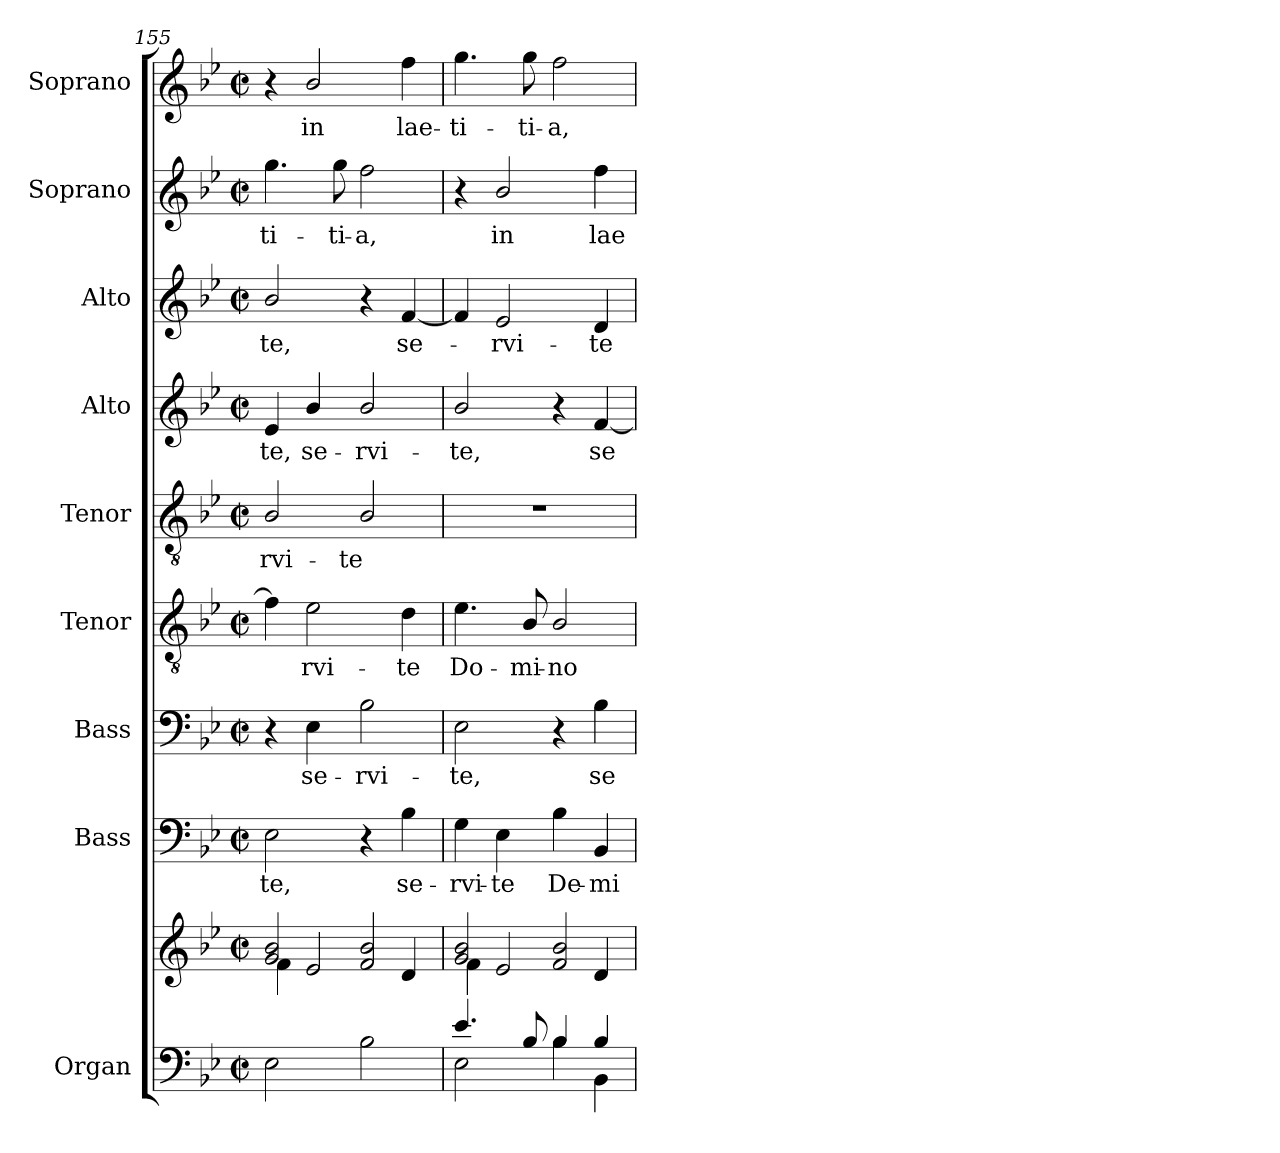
**kern	**kern	**kern	**text	**kern	**text	**kern	**text	**kern	**text	**kern	**text	**kern	**text	**kern	**text	**kern	**text
*part9	*part9	*part8	*part8	*part7	*part7	*part6	*part6	*part5	*part5	*part4	*part4	*part3	*part3	*part2	*part2	*part1	*part1
*staff10	*staff9	*staff8	*staff8	*staff7	*staff7	*staff6	*staff6	*staff5	*staff5	*staff4	*staff4	*staff3	*staff3	*staff2	*staff2	*staff1	*staff1
*I"Organ	*	*I"Bass	*	*I"Bass	*	*I"Tenor	*	*I"Tenor	*	*I"Alto	*	*I"Alto	*	*I"Soprano	*	*I"Soprano	*
*I'Organ.	*	*I'B.	*	*I'B.	*	*I'T.	*	*I'T.	*	*I'A.	*	*I'A.	*	*I'S.	*	*I'S.	*
*clefF4	*clefG2	*clefF4	*	*clefF4	*	*clefGv2	*	*clefGv2	*	*clefG2	*	*clefG2	*	*clefG2	*	*clefG2	*
*	*	*	*	*	*	*ITrd7c12	*	*ITrd7c12	*	*	*	*	*	*	*	*	*
*k[b-e-]	*k[b-e-]	*k[b-e-]	*	*k[b-e-]	*	*k[b-e-]	*	*k[b-e-]	*	*k[b-e-]	*	*k[b-e-]	*	*k[b-e-]	*	*k[b-e-]	*
*B-:	*B-:	*B-:	*	*B-:	*	*B-:	*	*B-:	*	*B-:	*	*B-:	*	*B-:	*	*B-:	*
*M2/2	*M2/2	*M2/2	*	*M2/2	*	*M2/2	*	*M2/2	*	*M2/2	*	*M2/2	*	*M2/2	*	*M2/2	*
*met(c|)	*met(c|)	*met(c|)	*	*met(c|)	*	*met(c|)	*	*met(c|)	*	*met(c|)	*	*met(c|)	*	*met(c|)	*	*met(c|)	*
=155	=155	=155	=155	=155	=155	=155	=155	=155	=155	=155	=155	=155	=155	=155	=155	=155	=155
*	*^	*	*	*	*	*	*	*	*	*	*	*	*	*	*	*	*
!	!	!	!	!LO:LY:b:color=#000000	!	!	!	!	!	!	!	!	!	!	!	!	!	!
!	!	!	!	!	!	!	!	!	!	!LO:LY:b:color=#000000	!	!	!	!	!	!	!	!
!	!	!	!	!	!	!	!	!	!	!	!	!LO:LY:b:color=#000000	!	!	!	!	!	!
!	!	!	!	!	!	!	!	!	!	!	!	!	!	!LO:LY:b:color=#000000	!	!	!	!
!	!	!	!	!	!	!	!	!	!	!	!	!	!	!	!	!LO:LY:b:color=#000000	!	!
2E-i\	2gi/ 2b-i	4fi\	2E-i\	-te,	4r	.	4Fi\]	.	2BB-i/	-rvi-	4e-i/	-te,	2b-i/	-te,	4.ggi\	-ti-	4r	.
!	!	!	!	!	!	!LO:LY:b:color=#000000	!	!	!	!	!	!	!	!	!	!	!	!
!	!	!	!	!	!	!	!	!LO:LY:b:color=#000000	!	!	!	!	!	!	!	!	!	!
!	!	!	!	!	!	!	!	!	!	!	!	!LO:LY:b:color=#000000	!	!	!	!	!	!
!	!	!	!	!	!	!	!	!	!	!	!	!	!	!	!	!	!	!LO:LY:b:color=#000000
.	.	2e-i/	.	.	4E-i\	se-	2E-i\	-rvi-	.	.	4b-i/	se-	.	.	.	.	2b-i/	in
!	!	!	!	!	!	!	!	!	!	!	!	!	!	!	!	!LO:LY:b:color=#000000	!	!
.	.	.	.	.	.	.	.	.	.	.	.	.	.	.	8ggi\	-ti-	.	.
!	!	!	!	!	!	!LO:LY:b:color=#000000	!	!	!	!	!	!	!	!	!	!	!	!
!	!	!	!	!	!	!	!	!	!	!LO:LY:b:color=#000000	!	!	!	!	!	!	!	!
!	!	!	!	!	!	!	!	!	!	!	!	!LO:LY:b:color=#000000	!	!	!	!	!	!
!	!	!	!	!	!	!	!	!	!	!	!	!	!	!	!	!LO:LY:b:color=#000000	!	!
2B-i\	2fi/ 2b-i	.	4r	.	2B-i\	-rvi-	.	.	2BB-i/	-te	2b-i/	-rvi-	4r	.	2ffi\	-a,	.	.
!	!	!	!	!LO:LY:b:color=#000000	!	!	!	!	!	!	!	!	!	!	!	!	!	!
!	!	!	!	!	!	!	!	!LO:LY:b:color=#000000	!	!	!	!	!	!	!	!	!	!
!	!	!	!	!	!	!	!	!	!	!	!	!	!	!LO:LY:b:color=#000000	!	!	!	!
!	!	!	!	!	!	!	!	!	!	!	!	!	!	!	!	!	!	!LO:LY:b:color=#000000
.	.	4di/	4B-i\	se-	.	.	4Di\	-te	.	.	.	.	[4fi/	se-	.	.	4ffi\	lae-
=156	=156	=156	=156	=156	=156	=156	=156	=156	=156	=156	=156	=156	=156	=156	=156	=156	=156	=156
*^	*	*	*	*	*	*	*	*	*	*	*	*	*	*	*	*	*	*
!	!	!	!	!	!LO:LY:b:color=#000000	!	!	!	!	!	!	!	!	!	!	!	!	!	!
!	!	!	!	!	!	!	!LO:LY:b:color=#000000	!	!	!	!	!	!	!	!	!	!	!	!
!	!	!	!	!	!	!	!	!	!LO:LY:b:color=#000000	!	!	!	!	!	!	!	!	!	!
!	!	!	!	!	!	!	!	!	!	!	!	!	!LO:LY:b:color=#000000	!	!	!	!	!	!
!	!	!	!	!	!	!	!	!	!	!	!	!	!	!	!	!	!	!	!LO:LY:b:color=#000000
4.e-i/	2E-i\	2gi/ 2b-i	4fi\	4Gi\	-rvi-	2E-i\	-te,	4.E-i\	Do-	1r	.	2b-i/	-te,	4fi/]	.	4r	.	4.ggi\	-ti-
!	!	!	!	!	!LO:LY:b:color=#000000	!	!	!	!	!	!	!	!	!	!	!	!	!	!
!	!	!	!	!	!	!	!	!	!	!	!	!	!	!	!LO:LY:b:color=#000000	!	!	!	!
!	!	!	!	!	!	!	!	!	!	!	!	!	!	!	!	!	!LO:LY:b:color=#000000	!	!
.	.	.	2e-i/	4E-i\	-te	.	.	.	.	.	.	.	.	2e-i/	-rvi-	2b-i/	in	.	.
!	!	!	!	!	!	!	!	!	!LO:LY:b:color=#000000	!	!	!	!	!	!	!	!	!	!
!	!	!	!	!	!	!	!	!	!	!	!	!	!	!	!	!	!	!	!LO:LY:b:color=#000000
8B-i/	.	.	.	.	.	.	.	8BB-i/	-mi-	.	.	.	.	.	.	.	.	8ggi\	-ti-
!	!	!	!	!	!LO:LY:b:color=#000000	!	!	!	!	!	!	!	!	!	!	!	!	!	!
!	!	!	!	!	!	!	!	!	!LO:LY:b:color=#000000	!	!	!	!	!	!	!	!	!	!
!	!	!	!	!	!	!	!	!	!	!	!	!	!	!	!	!	!	!	!LO:LY:b:color=#000000
4B-i/	4B-i\	2fi/ 2b-i	.	4B-i\	De-	4r	.	2BB-i/	-no	.	.	4r	.	.	.	.	.	2ffi\	-a,
!	!	!	!	!	!LO:LY:b:color=#000000	!	!	!	!	!	!	!	!	!	!	!	!	!	!
!	!	!	!	!	!	!	!LO:LY:b:color=#000000	!	!	!	!	!	!	!	!	!	!	!	!
!	!	!	!	!	!	!	!	!	!	!	!	!	!LO:LY:b:color=#000000	!	!	!	!	!	!
!	!	!	!	!	!	!	!	!	!	!	!	!	!	!	!LO:LY:b:color=#000000	!	!	!	!
!	!	!	!	!	!	!	!	!	!	!	!	!	!	!	!	!	!LO:LY:b:color=#000000	!	!
4B-i/	4BB-i\	.	4di/	4BB-i/	-mi-	4B-i\	se-	.	.	.	.	[4fi/	se-	4di/	-te	4ffi\	lae-	.	.
*v	*v	*	*	*	*	*	*	*	*	*	*	*	*	*	*	*	*	*	*
*	*v	*v	*	*	*	*	*	*	*	*	*	*	*	*	*	*	*	*
=	=	=	=	=	=	=	=	=	=	=	=	=	=	=	=	=	=
*-	*-	*-	*-	*-	*-	*-	*-	*-	*-	*-	*-	*-	*-	*-	*-	*-	*-
